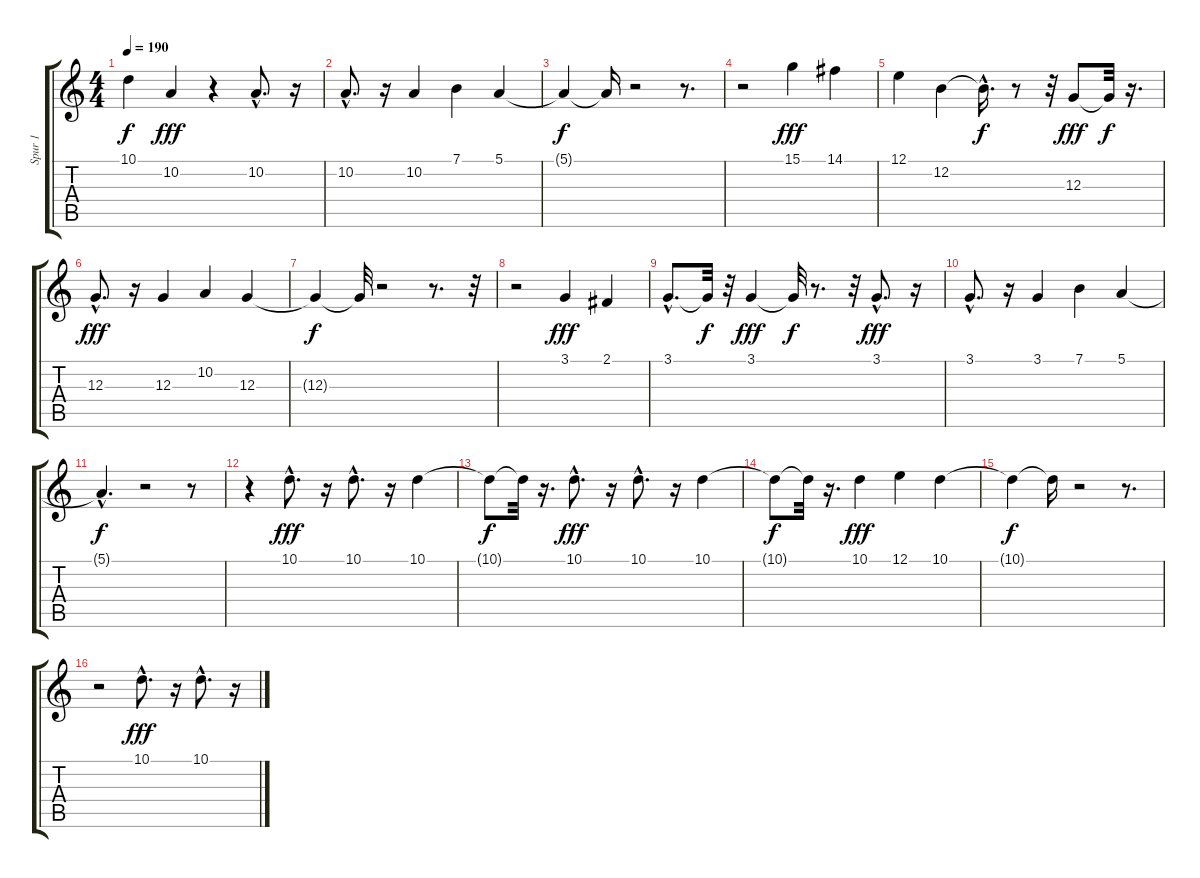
\track ("Spur 1" "Spur 1") {instrument clarinet}
\staff {score tabs}
\tuning (E4 B3 G3 D3 A2 E2) {hide}
\ts (4 4)
\tempo 190
\clef g2
\ks c
10.1{t}.4{dy f} 10.2.4{dy fff} r.4 10.2{hac}.8{d} r.16 |
10.2{hac}.8{d} r.16 10.2.4 7.1.4 5.1.4 |
5.1{t}.4{dy f} 5.1{t}.16 r.2 r.8{d} |
r.2 15.1.4{dy fff} 14.1.4 |
12.1.4 12.2.4 12.2{hac t}.16{d dy f} r.8 r.32 12.3.8{dy fff} 12.3{t}.32{dy f} r.16{d} |
12.3{hac}.8{d dy fff} r.16 12.3.4 10.2.4 12.3.4 |
12.3{t}.4{dy f} 12.3{t}.32 r.2 r.8{d} r.32 |
r.2 3.1.4{dy fff} 2.1.4 |
3.1{hac}.8{d} 3.1{t}.32{dy f} r.32 3.1.4{dy fff} 3.1{t}.32{dy f} r.8{d} r.32 3.1{hac}.8{d dy fff} r.16 |
3.1{hac}.8{d} r.16 3.1.4 7.1.4 5.1.4 |
5.1{hac t}.4{d dy f} r.2 r.8 |
r.4 10.1{hac}.8{d dy fff} r.16 10.1{hac}.8{d} r.16 10.1.4 |
10.1{t}.8{dy f} 10.1{t}.32 r.16{d} 10.1{hac}.8{d dy fff} r.16 10.1{hac}.8{d} r.16 10.1.4 |
10.1{t}.8{dy f} 10.1{t}.32 r.16{d} 10.1.4{dy fff} 12.1.4 10.1.4 |
10.1{t}.4{dy f} 10.1{t}.16 r.2 r.8{d} |
r.2 10.1{hac}.8{d dy fff} r.16 10.1{hac}.8{d} r.16
